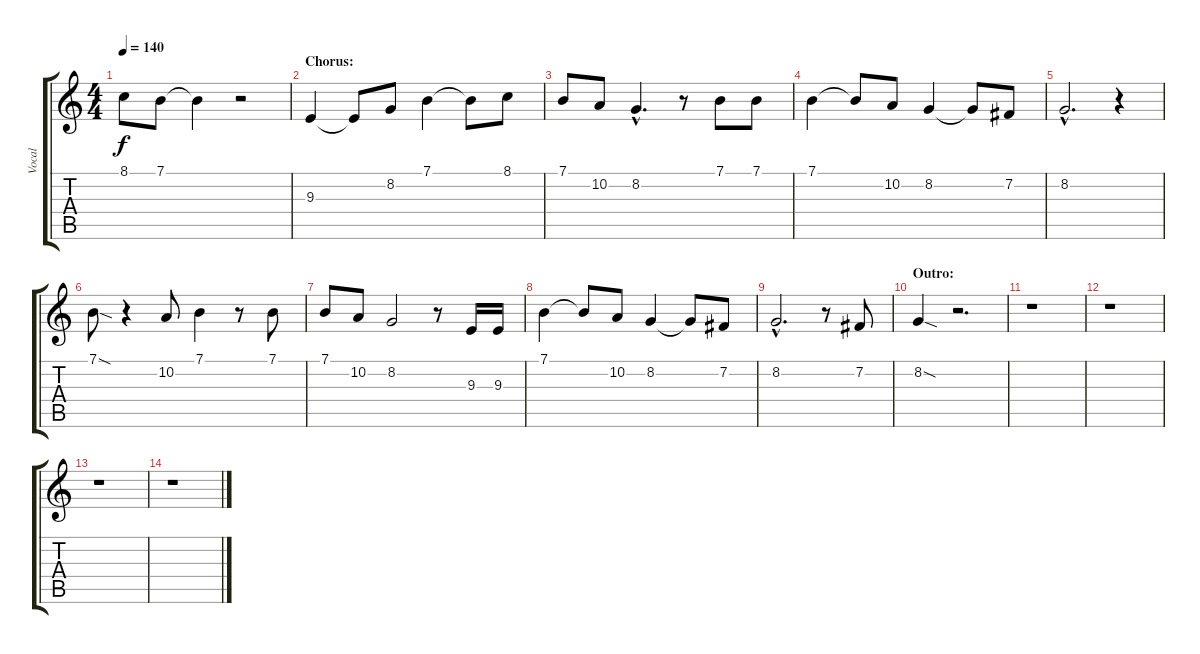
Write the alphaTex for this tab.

\track ("Vocal" "Vocal") {instrument oboe}
\staff {score tabs}
\tuning (E4 B3 G3 D3 A2 E2) {hide}
\ts (4 4)
\tempo 140
\clef g2
\ks c
8.1.8{dy f} 7.1.8 7.1{t}.4 r.2 |
\section ("" "Chorus:")
9.3.4 9.3{t}.8 8.2.8 7.1.4 7.1{t}.8 8.1.8 |
7.1.8 10.2.8 8.2{hac}.4{d} r.8 7.1.8 7.1.8 |
7.1.4 7.1{t}.8 10.2.8 8.2.4 8.2{t}.8 7.2.8 |
8.2{hac}.2{d} r.4 |
7.1{sod}.8 r.4 10.2.8 7.1.4 r.8 7.1.8 |
7.1.8 10.2.8 8.2.2 r.8 9.3.16 9.3.16 |
7.1.4 7.1{t}.8 10.2.8 8.2.4 8.2{t}.8 7.2.8 |
8.2{hac}.2{d} r.8 7.2.8 |
\section ("" "Outro:")
8.2{sod}.4 r.2{d} |
r.1 |
r.1 |
r.1 |
r.1
